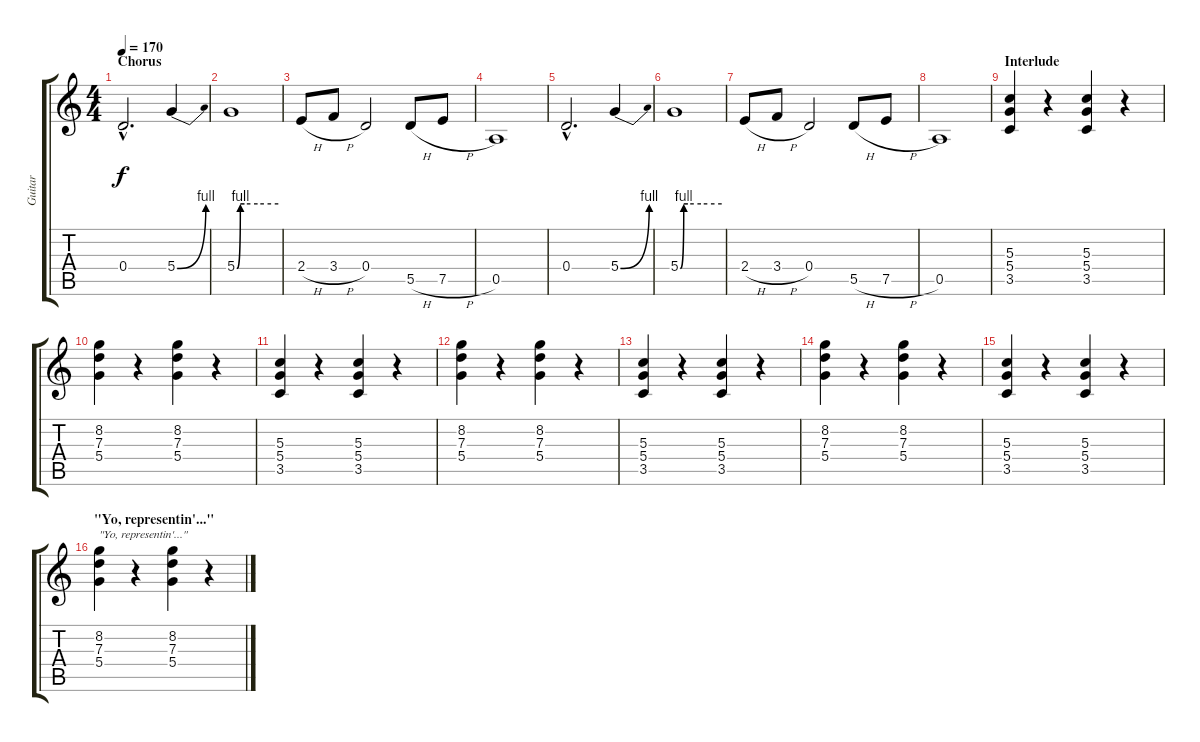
\track ("Guitar" "Guitar") {instrument distortionguitar}
\staff {score tabs}
\tuning (E4 B3 G3 D3 A2 E2) {hide}
\ts (4 4)
\section ("" "Chorus")
\tempo 170
\clef g2
\ks c
0.4{hac}.2{d dy f volume 14 balance 4} 5.4{be (bend 0 0 60 4)}.4 |
5.4{be (custom 0 0 5 4 11 4 30 4 60 4)}.1 |
2.4{h}.8 3.4{h}.8 0.4.2 5.5{h}.8 7.5{h}.8 |
0.5.1 |
0.4{hac}.2{d volume 13} 5.4{be (bend 0 0 60 4)}.4 |
5.4{be (custom 0 0 5 4 11 4 30 4 60 4)}.1 |
2.4{h}.8 3.4{h}.8 0.4.2 5.5{h}.8 7.5{h}.8 |
0.5.1 |
\section ("" "Interlude")
(5.3 5.4 3.5).4{volume 10} r.4 (5.3 5.4 3.5).4 r.4 |
(8.2 7.3 5.4).4 r.4 (8.2 7.3 5.4).4 r.4 |
(5.3 5.4 3.5).4 r.4 (5.3 5.4 3.5).4 r.4 |
(8.2 7.3 5.4).4 r.4 (8.2 7.3 5.4).4 r.4 |
(5.3 5.4 3.5).4 r.4 (5.3 5.4 3.5).4 r.4 |
(8.2 7.3 5.4).4 r.4 (8.2 7.3 5.4).4 r.4 |
(5.3 5.4 3.5).4 r.4 (5.3 5.4 3.5).4 r.4 |
\section ("" "\"Yo, representin'...\"")
(8.2 7.3 5.4).4{txt "\"Yo, representin'...\""} r.4 (8.2 7.3 5.4).4 r.4
